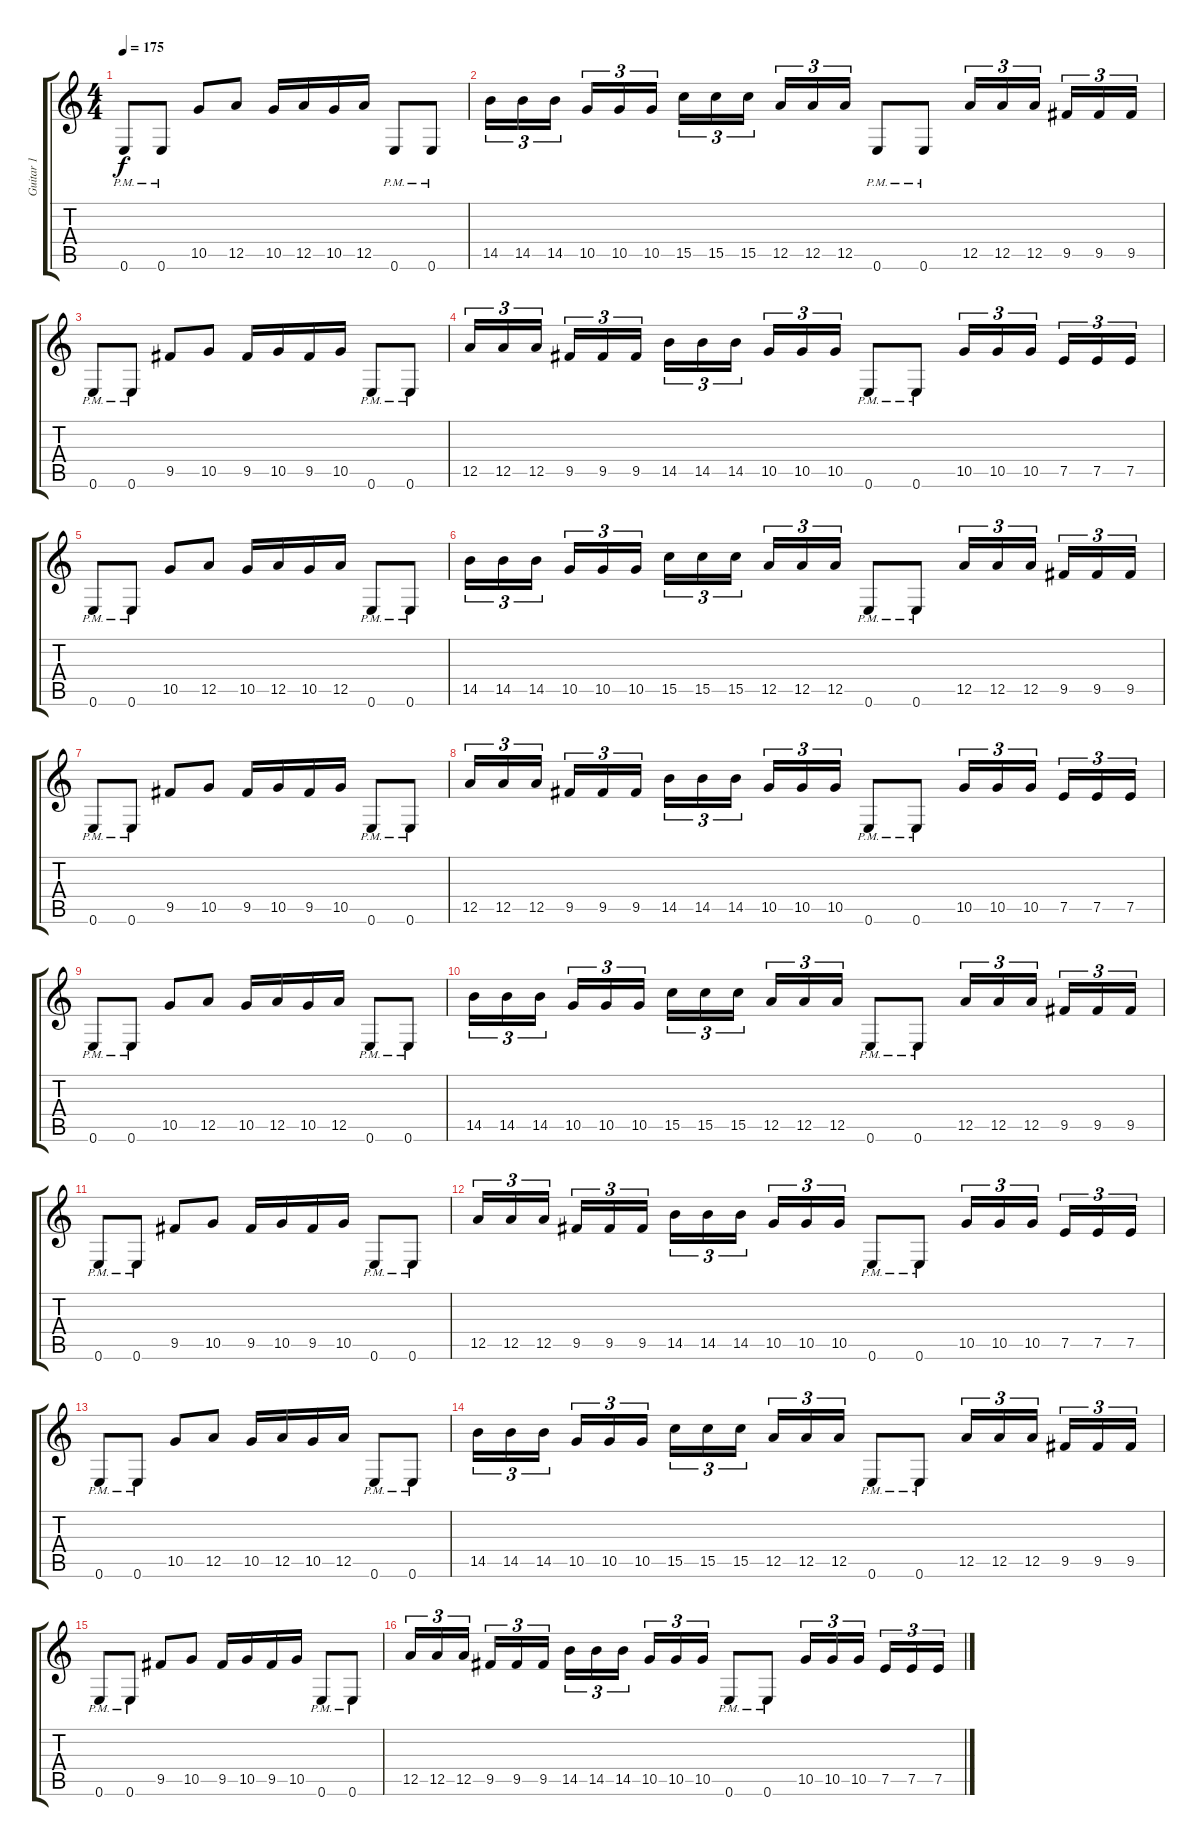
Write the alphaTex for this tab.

\track ("Guitar 1" "Guitar 1") {instrument distortionguitar}
\staff {score tabs}
\tuning (E4 B3 G3 D3 A2 E2) {hide}
\ts (4 4)
\tempo 175
\clef g2
\ks c
0.6{pm}.8{dy f} 0.6{pm}.8 10.5.8 12.5.8 10.5.16 12.5.16 10.5.16 12.5.16 0.6{pm}.8 0.6{pm}.8 |
14.5.16{tu (3 2)} 14.5.16{tu (3 2)} 14.5.16{tu (3 2)} 10.5.16{tu (3 2)} 10.5.16{tu (3 2)} 10.5.16{tu (3 2)} 15.5.16{tu (3 2)} 15.5.16{tu (3 2)} 15.5.16{tu (3 2)} 12.5.16{tu (3 2)} 12.5.16{tu (3 2)} 12.5.16{tu (3 2)} 0.6{pm}.8 0.6{pm}.8 12.5.16{tu (3 2)} 12.5.16{tu (3 2)} 12.5.16{tu (3 2)} 9.5.16{tu (3 2)} 9.5.16{tu (3 2)} 9.5.16{tu (3 2)} |
0.6{pm}.8 0.6{pm}.8 9.5.8 10.5.8 9.5.16 10.5.16 9.5.16 10.5.16 0.6{pm}.8 0.6{pm}.8 |
12.5.16{tu (3 2)} 12.5.16{tu (3 2)} 12.5.16{tu (3 2)} 9.5.16{tu (3 2)} 9.5.16{tu (3 2)} 9.5.16{tu (3 2)} 14.5.16{tu (3 2)} 14.5.16{tu (3 2)} 14.5.16{tu (3 2)} 10.5.16{tu (3 2)} 10.5.16{tu (3 2)} 10.5.16{tu (3 2)} 0.6{pm}.8 0.6{pm}.8 10.5.16{tu (3 2)} 10.5.16{tu (3 2)} 10.5.16{tu (3 2)} 7.5.16{tu (3 2)} 7.5.16{tu (3 2)} 7.5.16{tu (3 2)} |
0.6{pm}.8 0.6{pm}.8 10.5.8 12.5.8 10.5.16 12.5.16 10.5.16 12.5.16 0.6{pm}.8 0.6{pm}.8 |
14.5.16{tu (3 2)} 14.5.16{tu (3 2)} 14.5.16{tu (3 2)} 10.5.16{tu (3 2)} 10.5.16{tu (3 2)} 10.5.16{tu (3 2)} 15.5.16{tu (3 2)} 15.5.16{tu (3 2)} 15.5.16{tu (3 2)} 12.5.16{tu (3 2)} 12.5.16{tu (3 2)} 12.5.16{tu (3 2)} 0.6{pm}.8 0.6{pm}.8 12.5.16{tu (3 2)} 12.5.16{tu (3 2)} 12.5.16{tu (3 2)} 9.5.16{tu (3 2)} 9.5.16{tu (3 2)} 9.5.16{tu (3 2)} |
0.6{pm}.8 0.6{pm}.8 9.5.8 10.5.8 9.5.16 10.5.16 9.5.16 10.5.16 0.6{pm}.8 0.6{pm}.8 |
12.5.16{tu (3 2)} 12.5.16{tu (3 2)} 12.5.16{tu (3 2)} 9.5.16{tu (3 2)} 9.5.16{tu (3 2)} 9.5.16{tu (3 2)} 14.5.16{tu (3 2)} 14.5.16{tu (3 2)} 14.5.16{tu (3 2)} 10.5.16{tu (3 2)} 10.5.16{tu (3 2)} 10.5.16{tu (3 2)} 0.6{pm}.8 0.6{pm}.8 10.5.16{tu (3 2)} 10.5.16{tu (3 2)} 10.5.16{tu (3 2)} 7.5.16{tu (3 2)} 7.5.16{tu (3 2)} 7.5.16{tu (3 2)} |
0.6{pm}.8 0.6{pm}.8 10.5.8 12.5.8 10.5.16 12.5.16 10.5.16 12.5.16 0.6{pm}.8 0.6{pm}.8 |
14.5.16{tu (3 2)} 14.5.16{tu (3 2)} 14.5.16{tu (3 2)} 10.5.16{tu (3 2)} 10.5.16{tu (3 2)} 10.5.16{tu (3 2)} 15.5.16{tu (3 2)} 15.5.16{tu (3 2)} 15.5.16{tu (3 2)} 12.5.16{tu (3 2)} 12.5.16{tu (3 2)} 12.5.16{tu (3 2)} 0.6{pm}.8 0.6{pm}.8 12.5.16{tu (3 2)} 12.5.16{tu (3 2)} 12.5.16{tu (3 2)} 9.5.16{tu (3 2)} 9.5.16{tu (3 2)} 9.5.16{tu (3 2)} |
0.6{pm}.8 0.6{pm}.8 9.5.8 10.5.8 9.5.16 10.5.16 9.5.16 10.5.16 0.6{pm}.8 0.6{pm}.8 |
12.5.16{tu (3 2)} 12.5.16{tu (3 2)} 12.5.16{tu (3 2)} 9.5.16{tu (3 2)} 9.5.16{tu (3 2)} 9.5.16{tu (3 2)} 14.5.16{tu (3 2)} 14.5.16{tu (3 2)} 14.5.16{tu (3 2)} 10.5.16{tu (3 2)} 10.5.16{tu (3 2)} 10.5.16{tu (3 2)} 0.6{pm}.8 0.6{pm}.8 10.5.16{tu (3 2)} 10.5.16{tu (3 2)} 10.5.16{tu (3 2)} 7.5.16{tu (3 2)} 7.5.16{tu (3 2)} 7.5.16{tu (3 2)} |
0.6{pm}.8 0.6{pm}.8 10.5.8 12.5.8 10.5.16 12.5.16 10.5.16 12.5.16 0.6{pm}.8 0.6{pm}.8 |
14.5.16{tu (3 2)} 14.5.16{tu (3 2)} 14.5.16{tu (3 2)} 10.5.16{tu (3 2)} 10.5.16{tu (3 2)} 10.5.16{tu (3 2)} 15.5.16{tu (3 2)} 15.5.16{tu (3 2)} 15.5.16{tu (3 2)} 12.5.16{tu (3 2)} 12.5.16{tu (3 2)} 12.5.16{tu (3 2)} 0.6{pm}.8 0.6{pm}.8 12.5.16{tu (3 2)} 12.5.16{tu (3 2)} 12.5.16{tu (3 2)} 9.5.16{tu (3 2)} 9.5.16{tu (3 2)} 9.5.16{tu (3 2)} |
0.6{pm}.8 0.6{pm}.8 9.5.8 10.5.8 9.5.16 10.5.16 9.5.16 10.5.16 0.6{pm}.8 0.6{pm}.8 |
12.5.16{tu (3 2)} 12.5.16{tu (3 2)} 12.5.16{tu (3 2)} 9.5.16{tu (3 2)} 9.5.16{tu (3 2)} 9.5.16{tu (3 2)} 14.5.16{tu (3 2)} 14.5.16{tu (3 2)} 14.5.16{tu (3 2)} 10.5.16{tu (3 2)} 10.5.16{tu (3 2)} 10.5.16{tu (3 2)} 0.6{pm}.8 0.6{pm}.8 10.5.16{tu (3 2)} 10.5.16{tu (3 2)} 10.5.16{tu (3 2)} 7.5.16{tu (3 2)} 7.5.16{tu (3 2)} 7.5.16{tu (3 2)}
